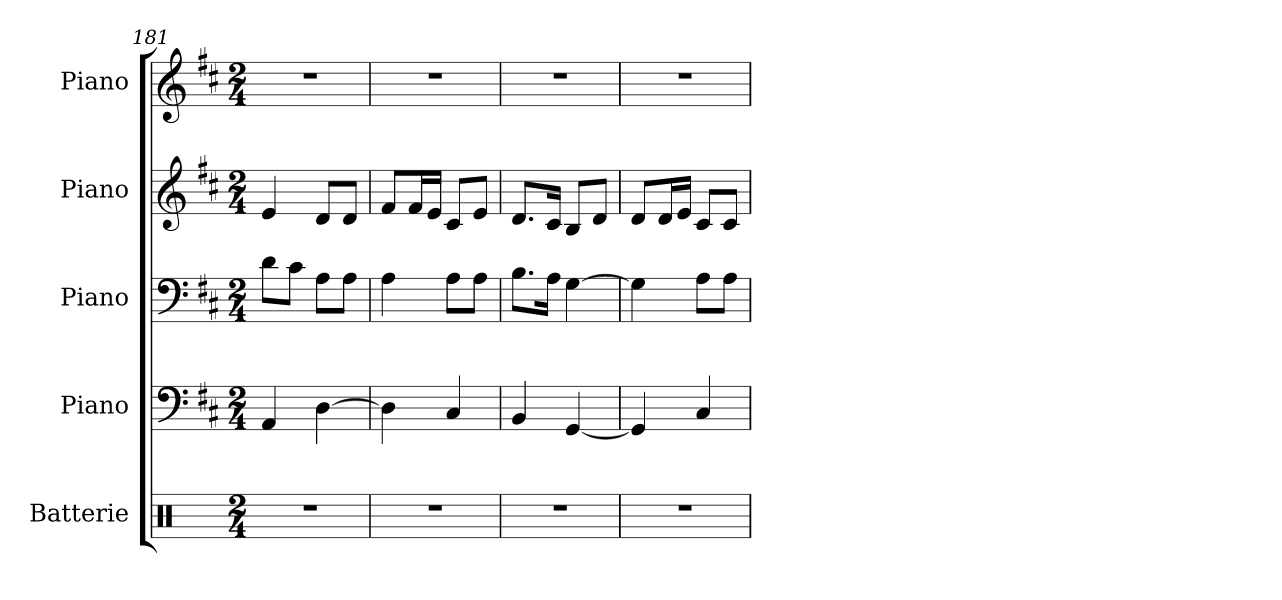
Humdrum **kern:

**kern	**kern	**kern	**kern	**kern
*part5	*part4	*part3	*part2	*part1
*staff5	*staff4	*staff3	*staff2	*staff1
*I"Batterie	*I"Piano	*I"Piano	*I"Piano	*I"Piano
*I'Batt.	*I'Pia.	*I'Pia.	*I'Pia.	*I'Pia.
*clefX	*clefF4	*clefF4	*clefG2	*clefG2
*k[]	*k[f#c#]	*k[f#c#]	*k[f#c#]	*k[f#c#]
*M2/4	*M2/4	*M2/4	*M2/4	*M2/4
=181	=181	=181	=181	=181
2r	4AA/	8d\L	4e/	2r
.	.	8c#\J	.	.
.	[4D\	8A\L	8d/L	.
.	.	8A\J	8d/J	.
!!LO:LB:g=z
=182	=182	=182	=182	=182
2r	4D\]	4A\	8f#/L	2r
.	.	.	16f#/L	.
.	.	.	16e/JJ	.
.	4C#/	8A\L	8c#/L	.
.	.	8A\J	8e/J	.
=183	=183	=183	=183	=183
2r	4BB/	8.B\L	8.d/L	2r
.	.	16A\Jk	16c#/Jk	.
.	[4GG/	[4G\	8B/L	.
.	.	.	8d/J	.
=184	=184	=184	=184	=184
2r	4GG/]	4G\]	8d/L	2r
.	.	.	16d/L	.
.	.	.	16e/JJ	.
.	4C#/	8A\L	8c#/L	.
.	.	8A\J	8c#/J	.
=	=	=	=	=
*-	*-	*-	*-	*-
